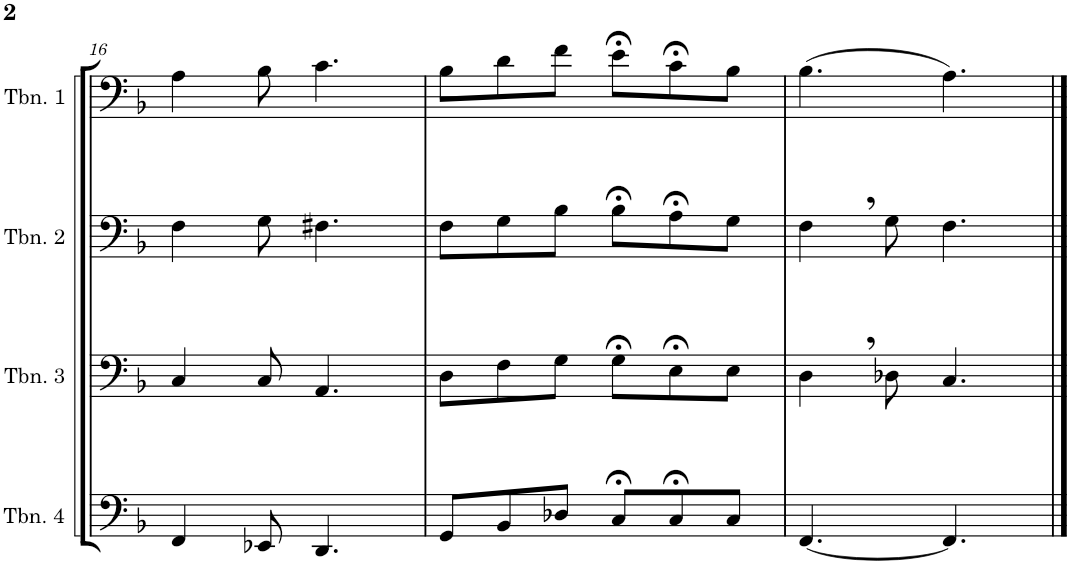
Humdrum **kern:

**kern	**kern	**kern	**kern
*part4	*part3	*part2	*part1
*staff4	*staff3	*staff2	*staff1
*I"Trombone 4	*I"Trombone 3	*I"Trombone 2	*I"Trombone 1
*I'Tbn. 4	*I'Tbn. 3	*I'Tbn. 2	*I'Tbn. 1
!!LO:PB:g=z
*clefF4	*clefF4	*clefF4	*clefF4
*k[b-]	*k[b-]	*k[b-]	*k[b-]
*M6/8	*M6/8	*M6/8	*M6/8
=16	=16	=16	=16
4FF/	4C/	4F\	4A\
8EE-X/	8C/	8G\	8B-\
4.DD/	4.AA/	4.F#X\	4.c\
=17	=17	=17	=17
8GG/L	8D\L	8F\L	8B-\L
8BB-/	8F\	8G\	8d\
8D-X/J	8G\J	8B-\J	8f\J
8C;</L	8G;<\L	8B-;<\L	8e;<\L
8C;</	8E;<\	8A;<\	8c;<\
8C/J	8E\J	8G\J	8B-\J
=18	=18	=18	=18
[4.FF/	4D,\	4F,\	(4.B-\
.	8D-X\	8G\	.
4.FF/]	4.C/	4.F\	4.A\)
==	==	==	==
*-	*-	*-	*-
